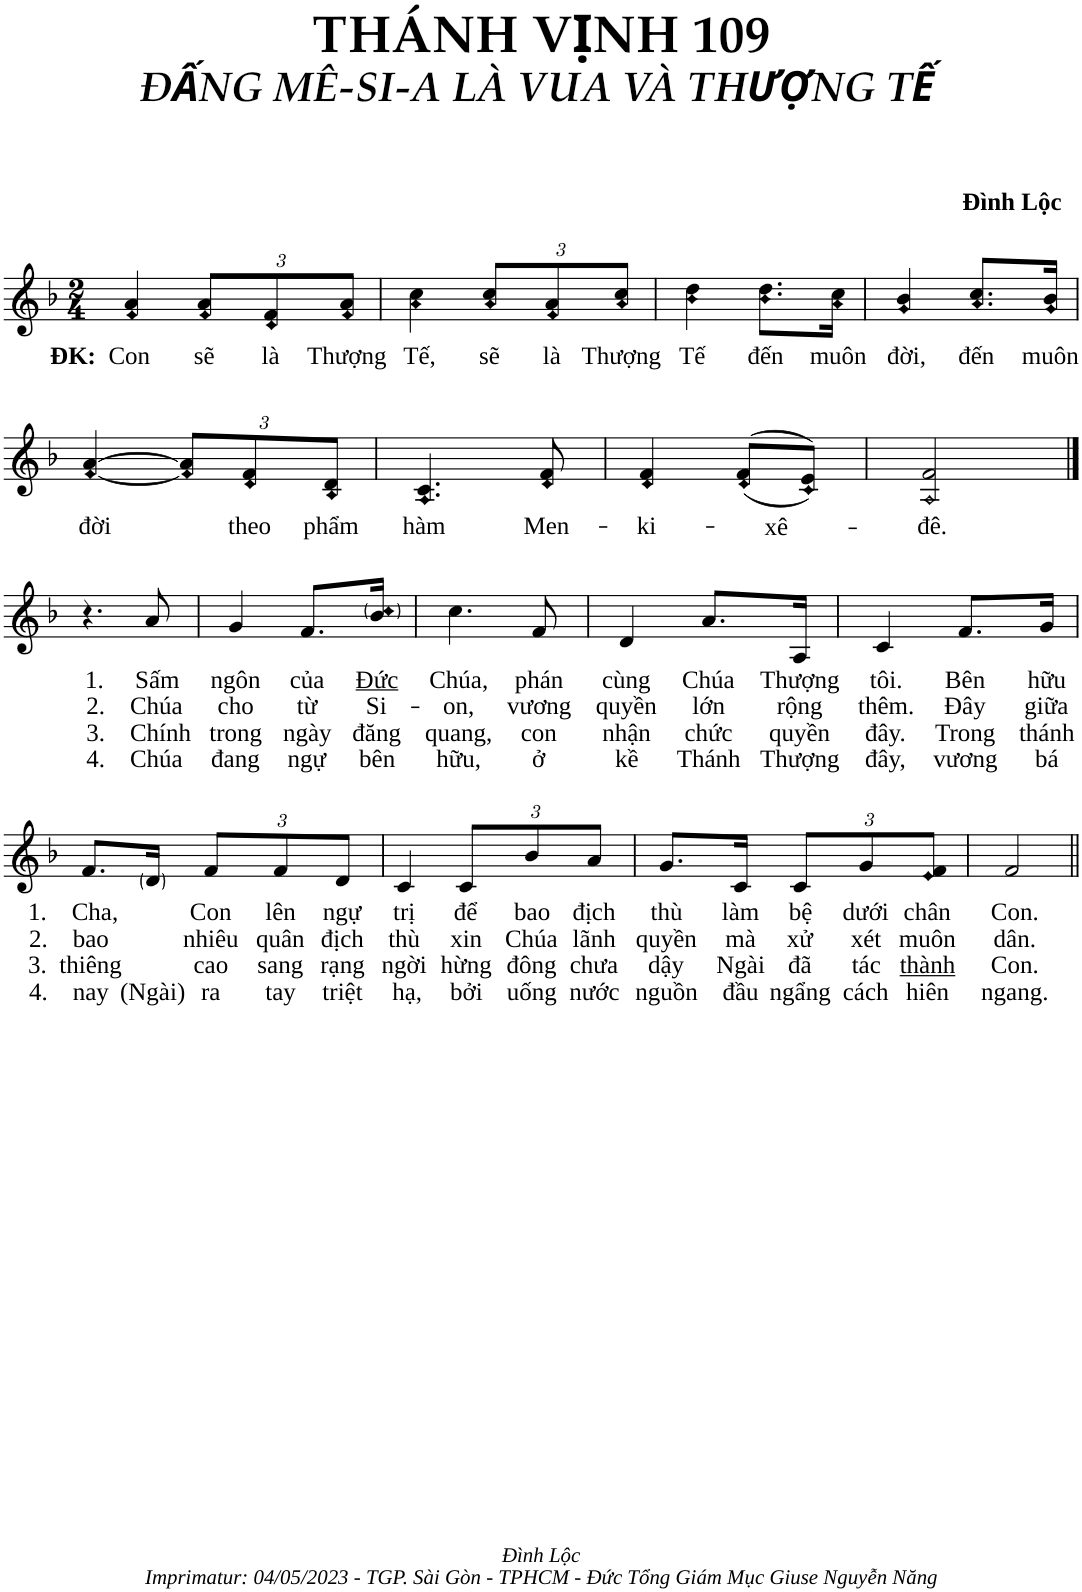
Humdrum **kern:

**kern	**text	**text	**text	**text
*part1	*part1	*part1	*part1	*part1
*staff1	*staff1	*staff1	*staff1	*staff1
*I"Piano	*	*	*	*
*I'Pno.	*	*	*	*
*clefG2	*	*	*	*
*k[b-]	*	*	*	*
*M2/4	*	*	*	*
=1	=1	=1	=1	=1
!	!LO:LY:b	!	!	!
4f/ 4a/	ĐK: Con	.	.	.
*Xbrackettup	*	*	*	*
!	!LO:LY:b	!	!	!
12f/ 12a/L	sẽ	.	.	.
!	!LO:LY:b	!	!	!
12d/ 12f/	là	.	.	.
!	!LO:LY:b	!	!	!
12f/ 12a/J	Thượng	.	.	.
=2	=2	=2	=2	=2
!	!LO:LY:b	!	!	!
4a\ 4cc\	Tế,	.	.	.
!	!LO:LY:b	!	!	!
12a/ 12cc/L	sẽ	.	.	.
!	!LO:LY:b	!	!	!
12f/ 12a/	là	.	.	.
!	!LO:LY:b	!	!	!
12a/ 12cc/J	Thượng	.	.	.
=3	=3	=3	=3	=3
!	!LO:LY:b	!	!	!
4b-\ 4dd\	Tế	.	.	.
!	!LO:LY:b	!	!	!
8.b-\ 8.dd\L	đến	.	.	.
!	!LO:LY:b	!	!	!
16a\ 16cc\Jk	muôn	.	.	.
=4	=4	=4	=4	=4
!	!LO:LY:b	!	!	!
4g/ 4b-/	đời,	.	.	.
!	!LO:LY:b	!	!	!
8.a/ 8.cc/L	đến	.	.	.
!	!LO:LY:b	!	!	!
16g/ 16b-/Jk	muôn	.	.	.
!!LO:LB:g=z
=5	=5	=5	=5	=5
!	!LO:LY:b	!	!	!
[4f/ [4a/	đời	.	.	.
12f/] 12a/]L	.	.	.	.
!	!LO:LY:b	!	!	!
12d/ 12f/	theo	.	.	.
!	!LO:LY:b	!	!	!
12B-/ 12d/J	phẩm	.	.	.
=6	=6	=6	=6	=6
!	!LO:LY:b	!	!	!
4.A/ 4.c/	hàm	.	.	.
!	!LO:LY:b	!	!	!
8d/ 8f/	Men-	.	.	.
=7	=7	=7	=7	=7
!	!LO:LY:b	!	!	!
4d/ 4f/	-ki-	.	.	.
!	!LO:LY:b	!	!	!
(>(8d/ 8f/L	-xê-	.	.	.
8c/ 8e/J))	.	.	.	.
=8	=8	=8	=8	=8
!	!LO:LY:b	!	!	!
2A/ 2f/	-đê.	.	.	.
!!LO:LB:g=z
==9	==9	==9	==9	==9
4.r	.	.	.	.
!	!LO:LY:b	!LO:LY:b	!LO:LY:b	!LO:LY:b
8a/	1. Sấm	2. Chúa	3. Chính	4. Chúa
=10	=10	=10	=10	=10
!	!LO:LY:b	!LO:LY:b	!LO:LY:b	!LO:LY:b
4g/	ngôn	cho	trong	đang
!	!LO:LY:b	!LO:LY:b	!LO:LY:b	!LO:LY:b
8.f/L	của	từ	ngày	ngự
!	!LO:LY:b	!LO:LY:b	!LO:LY:b	!LO:LY:b
16b-/ 16cc/Jk	Đức	Si-	đăng	bên
=11	=11	=11	=11	=11
!	!LO:LY:b	!LO:LY:b	!LO:LY:b	!LO:LY:b
4.cc\	Chúa,	-on,	quang,	hữu,
!	!LO:LY:b	!LO:LY:b	!LO:LY:b	!LO:LY:b
8f/	phán	vương	con	ở
=12	=12	=12	=12	=12
!	!LO:LY:b	!LO:LY:b	!LO:LY:b	!LO:LY:b
4d/	cùng	quyền	nhận	kề
!	!LO:LY:b	!LO:LY:b	!LO:LY:b	!LO:LY:b
8.a/L	Chúa	lớn	chức	Thánh
!	!LO:LY:b	!LO:LY:b	!LO:LY:b	!LO:LY:b
16A/Jk	Thượng	rộng	quyền	Thượng
=13	=13	=13	=13	=13
!	!LO:LY:b	!LO:LY:b	!LO:LY:b	!LO:LY:b
4c/	tôi.	thêm.	đây.	đây,
!	!LO:LY:b	!LO:LY:b	!LO:LY:b	!LO:LY:b
8.f/L	Bên	Đây	Trong	vương
!	!LO:LY:b	!LO:LY:b	!LO:LY:b	!LO:LY:b
16g/Jk	hữu	giữa	thánh	bá
!!LO:LB:g=z
=14	=14	=14	=14	=14
!	!LO:LY:b	!LO:LY:b	!LO:LY:b	!LO:LY:b
8.f/L	1. Cha,	2. bao	3. thiêng	4. nay
!	!	!	!	!LO:LY:b
16d/Jk	.	.	.	(Ngài)
!	!LO:LY:b	!LO:LY:b	!LO:LY:b	!LO:LY:b
12f/L	Con	nhiêu	cao	ra
!	!LO:LY:b	!LO:LY:b	!LO:LY:b	!LO:LY:b
12f/	lên	quân	sang	tay
!	!LO:LY:b	!LO:LY:b	!LO:LY:b	!LO:LY:b
12d/J	ngự	địch	rạng	triệt
=15	=15	=15	=15	=15
!	!LO:LY:b	!LO:LY:b	!LO:LY:b	!LO:LY:b
4c/	trị	thù	ngời	hạ,
!	!LO:LY:b	!LO:LY:b	!LO:LY:b	!LO:LY:b
12c/L	để	xin	hừng	bởi
!	!LO:LY:b	!LO:LY:b	!LO:LY:b	!LO:LY:b
12b-/	bao	Chúa	đông	uống
!	!LO:LY:b	!LO:LY:b	!LO:LY:b	!LO:LY:b
12a/J	địch	lãnh	chưa	nước
=16	=16	=16	=16	=16
!	!LO:LY:b	!LO:LY:b	!LO:LY:b	!LO:LY:b
8.g/L	thù	quyền	dậy	nguồn
!	!LO:LY:b	!LO:LY:b	!LO:LY:b	!LO:LY:b
16c/Jk	làm	mà	Ngài	đầu
!	!LO:LY:b	!LO:LY:b	!LO:LY:b	!LO:LY:b
12c/L	bệ	xử	đã	ngẩng
!	!LO:LY:b	!LO:LY:b	!LO:LY:b	!LO:LY:b
12g/	dưới	xét	tác	cách
!	!LO:LY:b	!LO:LY:b	!LO:LY:b	!LO:LY:b
12e/ 12f/J	chân	muôn	thành	hiên
=17	=17	=17	=17	=17
!	!LO:LY:b	!LO:LY:b	!LO:LY:b	!LO:LY:b
2f/	Con.	dân.	Con.	ngang.
=||	=||	=||	=||	=||
*-	*-	*-	*-	*-
